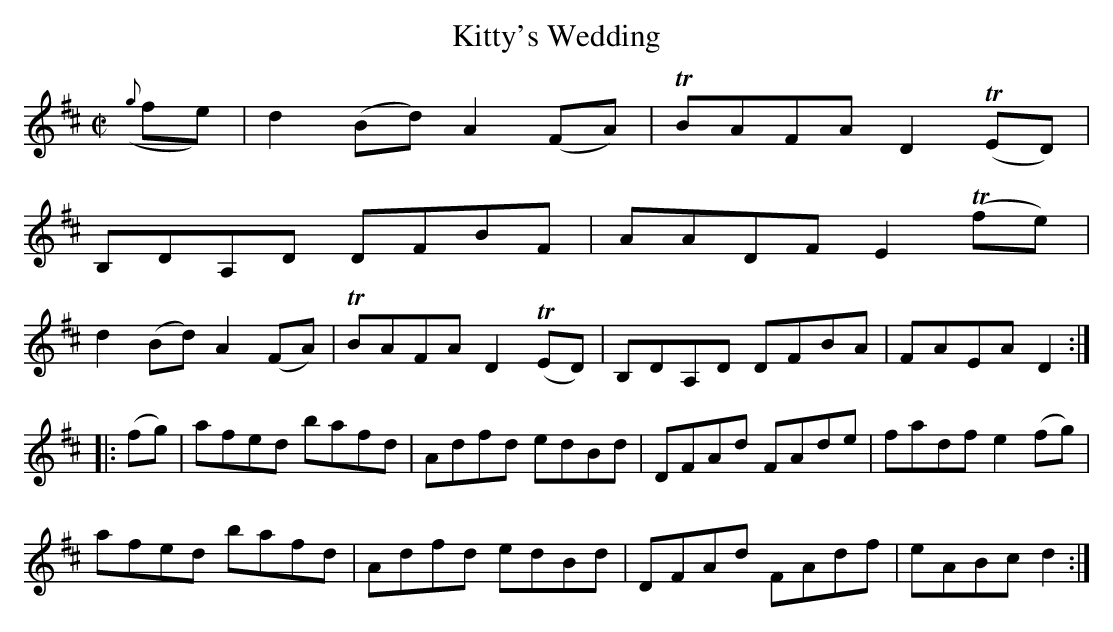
X:1
T: Kitty's Wedding
M: C|
L: 1/8
K: D
({g}fe)|d2 (Bd) A2 (FA)|TBAFA D2 T(ED)|
B,DA,D DFBF|AADF E2 T(fe)|
d2 (Bd) A2 (FA)|TBAFA D2 T(ED)|B,DA,D DFBA|FAEA D2:|
|:(fg)|afed bafd|Adfd edBd|DFAd FAde|fadf e2 (fg)|
afed bafd|Adfd edBd|DFAd FAdf|eABc d2:|
